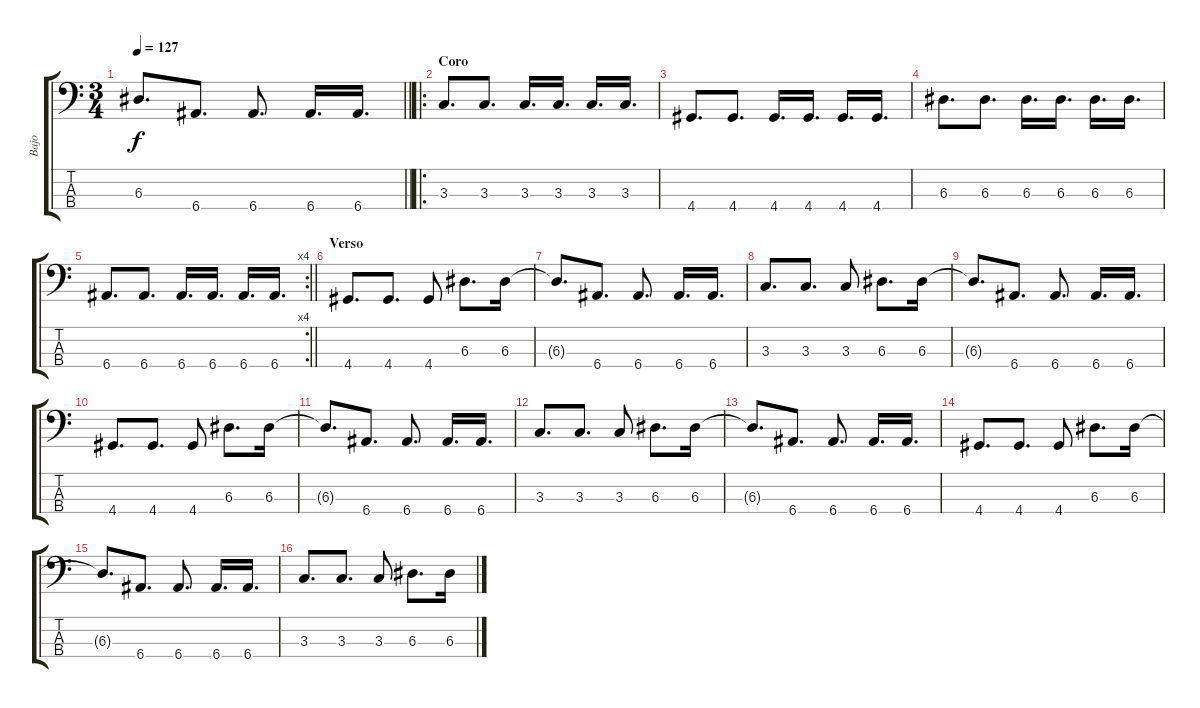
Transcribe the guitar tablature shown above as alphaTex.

\track ("Bajo" "Bajo") {instrument electricbasspick}
\staff {score tabs}
\tuning (G2 D2 A1 E1) {hide}
\ts (3 4)
\tempo 127
\clef f4
\barLineRight lightlight
\ks c
6.3{t}.8{d dy f} 6.4.8{d} 6.4.8{d} 6.4.16{d} 6.4.16{d} |
\ro
\section ("" "Coro")
3.3.8{d} 3.3.8{d} 3.3.16{d} 3.3.16{d} 3.3.16{d} 3.3.16{d} |
4.4.8{d} 4.4.8{d} 4.4.16{d} 4.4.16{d} 4.4.16{d} 4.4.16{d} |
6.3.8{d} 6.3.8{d} 6.3.16{d} 6.3.16{d} 6.3.16{d} 6.3.16{d} |
\rc 4
\barLineRight lightlight
6.4.8{d} 6.4.8{d} 6.4.16{d} 6.4.16{d} 6.4.16{d} 6.4.16{d} |
\section ("" "Verso")
4.4.8{d} 4.4.8{d} 4.4.8 6.3.8{d} 6.3.16 |
6.3{t}.8{d} 6.4.8{d} 6.4.8{d} 6.4.16{d} 6.4.16{d} |
3.3.8{d} 3.3.8{d} 3.3.8 6.3.8{d} 6.3.16 |
6.3{t}.8{d} 6.4.8{d} 6.4.8{d} 6.4.16{d} 6.4.16{d} |
4.4.8{d} 4.4.8{d} 4.4.8 6.3.8{d} 6.3.16 |
6.3{t}.8{d} 6.4.8{d} 6.4.8{d} 6.4.16{d} 6.4.16{d} |
3.3.8{d} 3.3.8{d} 3.3.8 6.3.8{d} 6.3.16 |
6.3{t}.8{d} 6.4.8{d} 6.4.8{d} 6.4.16{d} 6.4.16{d} |
4.4.8{d} 4.4.8{d} 4.4.8 6.3.8{d} 6.3.16 |
6.3{t}.8{d} 6.4.8{d} 6.4.8{d} 6.4.16{d} 6.4.16{d} |
3.3.8{d} 3.3.8{d} 3.3.8 6.3.8{d} 6.3.16
